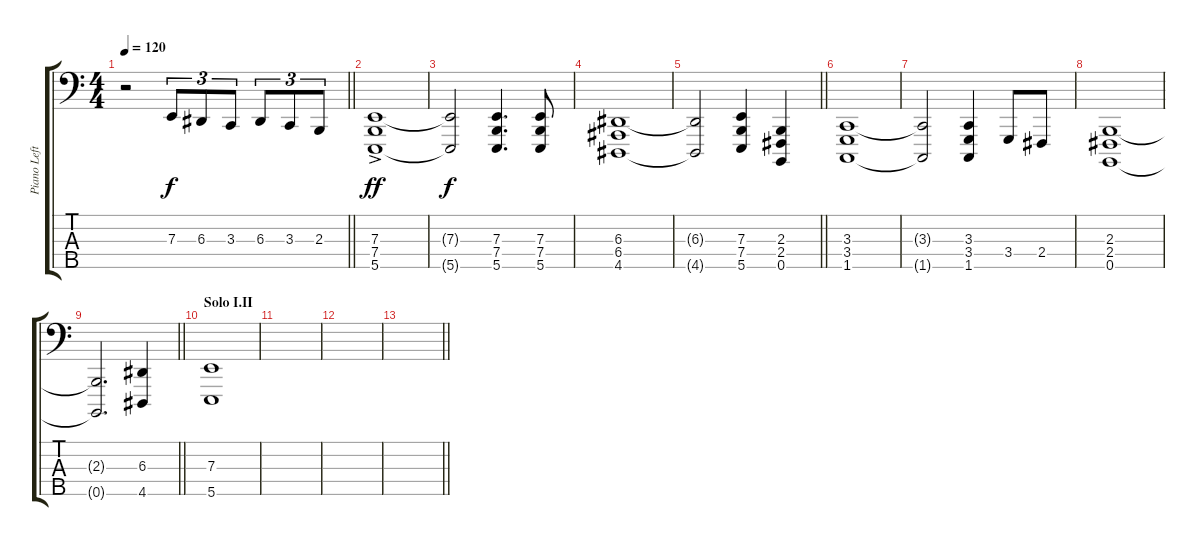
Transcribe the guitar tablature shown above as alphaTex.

\track ("Piano Left Standard" "Piano Left") {instrument acousticgrandpiano}
\staff {score tabs}
\tuning (G2 D2 A1 E1 B0) {hide}
\ts (4 4)
\tempo 120
\clef f4
\barLineRight lightlight
\ks c
r.2{dy f volume 5} 7.3.8{tu (3 2) volume 16} 6.3.8{tu (3 2)} 3.3.8{tu (3 2)} 6.3.8{tu (3 2)} 3.3.8{tu (3 2)} 2.3.8{tu (3 2)} |
\section ("" "")
(7.3{ac} 7.4 5.5).1{dy ff} |
(7.3{t} 5.5{t}).2{dy f} (7.3 7.4 5.5).4{d} (7.3 7.4 5.5).8 |
(6.3 6.4 4.5).1 |
\barLineRight lightlight
(6.3{t} 4.5{t}).2 (7.3 7.4 5.5).4 (2.3 2.4 0.5).4 |
(3.3 3.4 1.5).1 |
(3.3{t} 1.5{t}).2 (3.3 3.4 1.5).4 3.4.8 2.4.8 |
(2.3 2.4 0.5).1 |
\barLineRight lightlight
(2.3{t} 0.5{t}).2{d} (6.3 4.5).4 |
\section ("" "Solo I.II")
(7.3 5.5).1 |
|
|
\barLineRight lightlight
